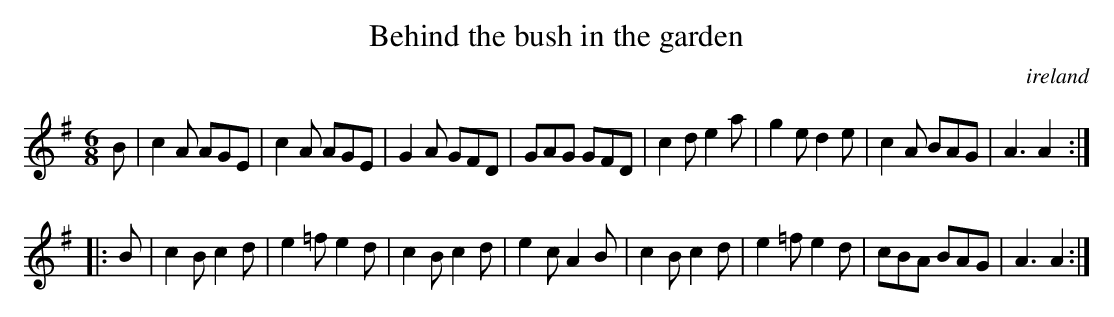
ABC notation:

X:1
T:Behind the bush in the garden
O:ireland
M:6/8
K:ADor
B|\
c2A AGE|c2A AGE|G2A GFD|GAG GFD|\
c2d e2a|g2e d2e|c2A BAG|A3 A2::
B|\
c2B c2d|e2=f e2d|c2B c2d|e2c A2B|\
c2B c2d|e2=f e2d|cBA BAG|A3 A2:|
